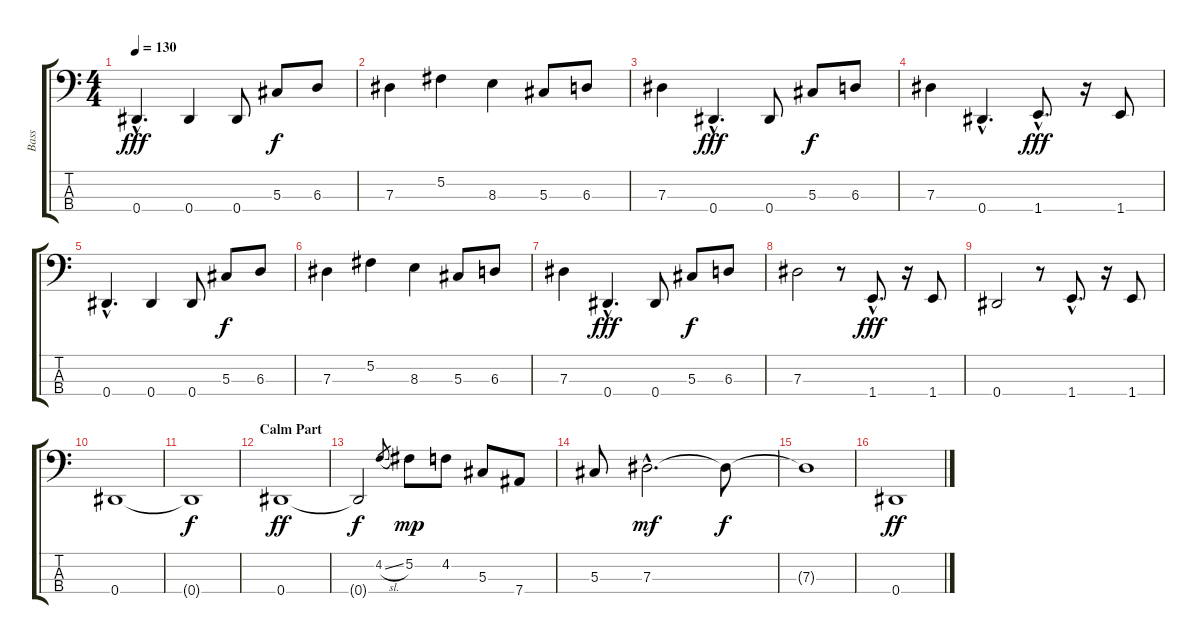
\track ("Bass" "Bass") {instrument electricbassfinger}
\staff {score tabs}
\tuning (Gb2 Db2 Ab1 Eb1) {hide}
\ts (4 4)
\tempo 130
\clef f4
\ks c
0.4{hac}.4{d dy fff} 0.4.4 0.4.8 5.3.8{dy f} 6.3.8 |
7.3.4 5.2.4 8.3.4 5.3.8 6.3.8 |
7.3.4 0.4{hac}.4{d dy fff} 0.4.8 5.3.8{dy f} 6.3.8 |
7.3.4 0.4{hac}.4{d} 1.4{hac}.8{d dy fff} r.16 1.4.8 |
0.4{hac}.4{d} 0.4.4 0.4.8 5.3.8{dy f} 6.3.8 |
7.3.4 5.2.4 8.3.4 5.3.8 6.3.8 |
7.3.4 0.4{hac}.4{d dy fff} 0.4.8 5.3.8{dy f} 6.3.8 |
7.3.2 r.8 1.4{hac}.8{d dy fff} r.16 1.4.8 |
0.4.2 r.8 1.4{hac}.8{d} r.16 1.4.8 |
0.4.1 |
0.4{t}.1{dy f} |
\section ("" "Calm Part")
0.4.1{dy ff} |
0.4{t}.2{dy f} 4.2{sl}.8{gr} 5.2.8{dy mp} 4.2.8 5.3.8 7.4.8 |
5.3.8 7.3{hac}.2{d dy mf} 7.3{t}.8{dy f} |
7.3{t}.1 |
0.4.1{dy ff}
